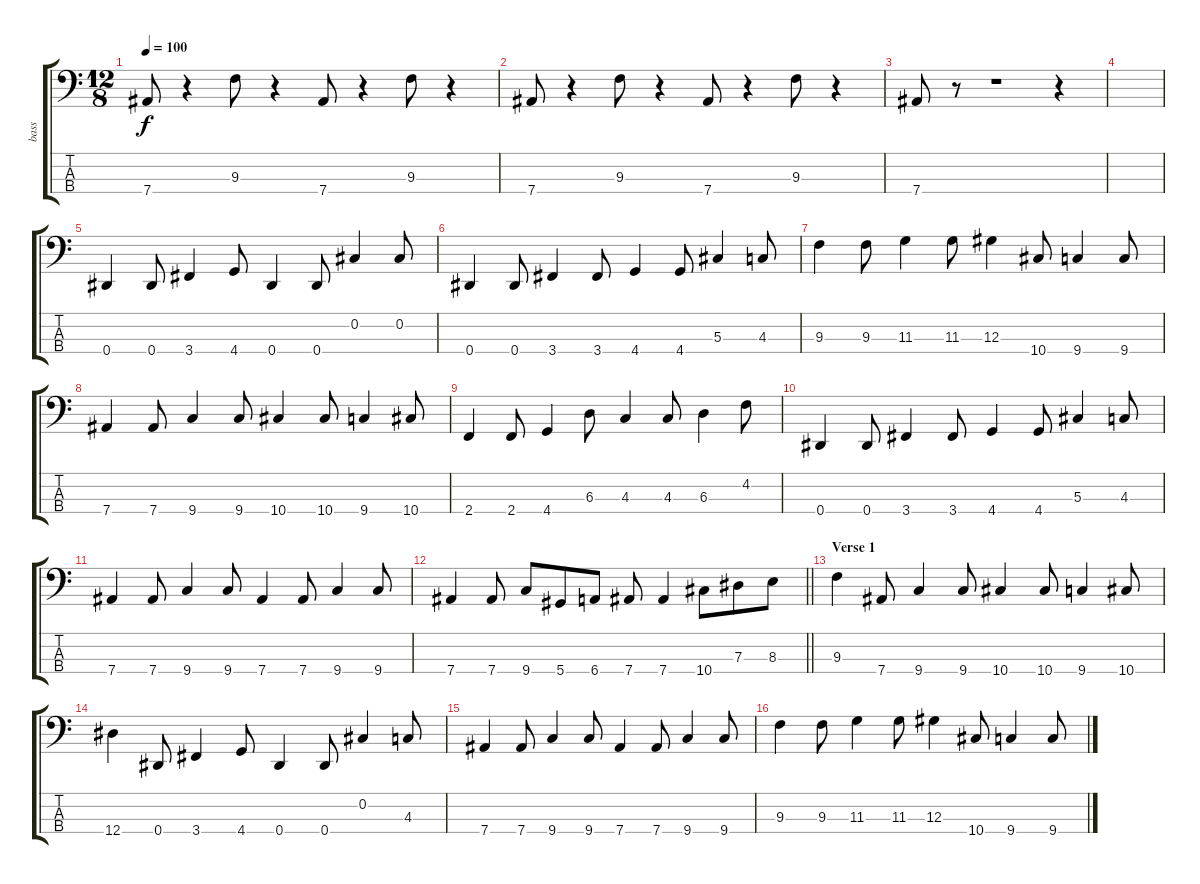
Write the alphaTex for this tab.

\track ("bass" "bass") {instrument electricbassfinger}
\staff {score tabs}
\tuning (Gb2 Db2 Ab1 Eb1) {hide}
\ts (12 8)
\tempo 100
\clef f4
\ks c
7.4.8{dy f instrument electricbassfinger} r.4 9.3.8 r.4 7.4.8 r.4 9.3.8 r.4 |
7.4.8 r.4 9.3.8 r.4 7.4.8 r.4 9.3.8 r.4 |
7.4.8 r.8 r.1 r.4 |
|
0.4.4 0.4.8 3.4.4 4.4.8 0.4.4 0.4.8 0.2.4 0.2.8 |
0.4.4 0.4.8 3.4.4 3.4.8 4.4.4 4.4.8 5.3.4 4.3.8 |
9.3.4 9.3.8 11.3.4 11.3.8 12.3.4 10.4.8 9.4.4 9.4.8 |
7.4.4 7.4.8 9.4.4 9.4.8 10.4.4 10.4.8 9.4.4 10.4.8 |
2.4.4 2.4.8 4.4.4 6.3.8 4.3.4 4.3.8 6.3.4 4.2.8 |
0.4.4 0.4.8 3.4.4 3.4.8 4.4.4 4.4.8 5.3.4 4.3.8 |
7.4.4 7.4.8 9.4.4 9.4.8 7.4.4 7.4.8 9.4.4 9.4.8 |
\barLineRight lightlight
7.4.4 7.4.8 9.4.8 5.4.8 6.4.8 7.4.8 7.4.4 10.4.8 7.3.8 8.3.8 |
\section ("" "Verse 1")
9.3.4 7.4.8 9.4.4 9.4.8 10.4.4 10.4.8 9.4.4 10.4.8 |
12.4.4 0.4.8 3.4.4 4.4.8 0.4.4 0.4.8 0.2.4 4.3.8 |
7.4.4 7.4.8 9.4.4 9.4.8 7.4.4 7.4.8 9.4.4 9.4.8 |
9.3.4 9.3.8 11.3.4 11.3.8 12.3.4 10.4.8 9.4.4 9.4.8
